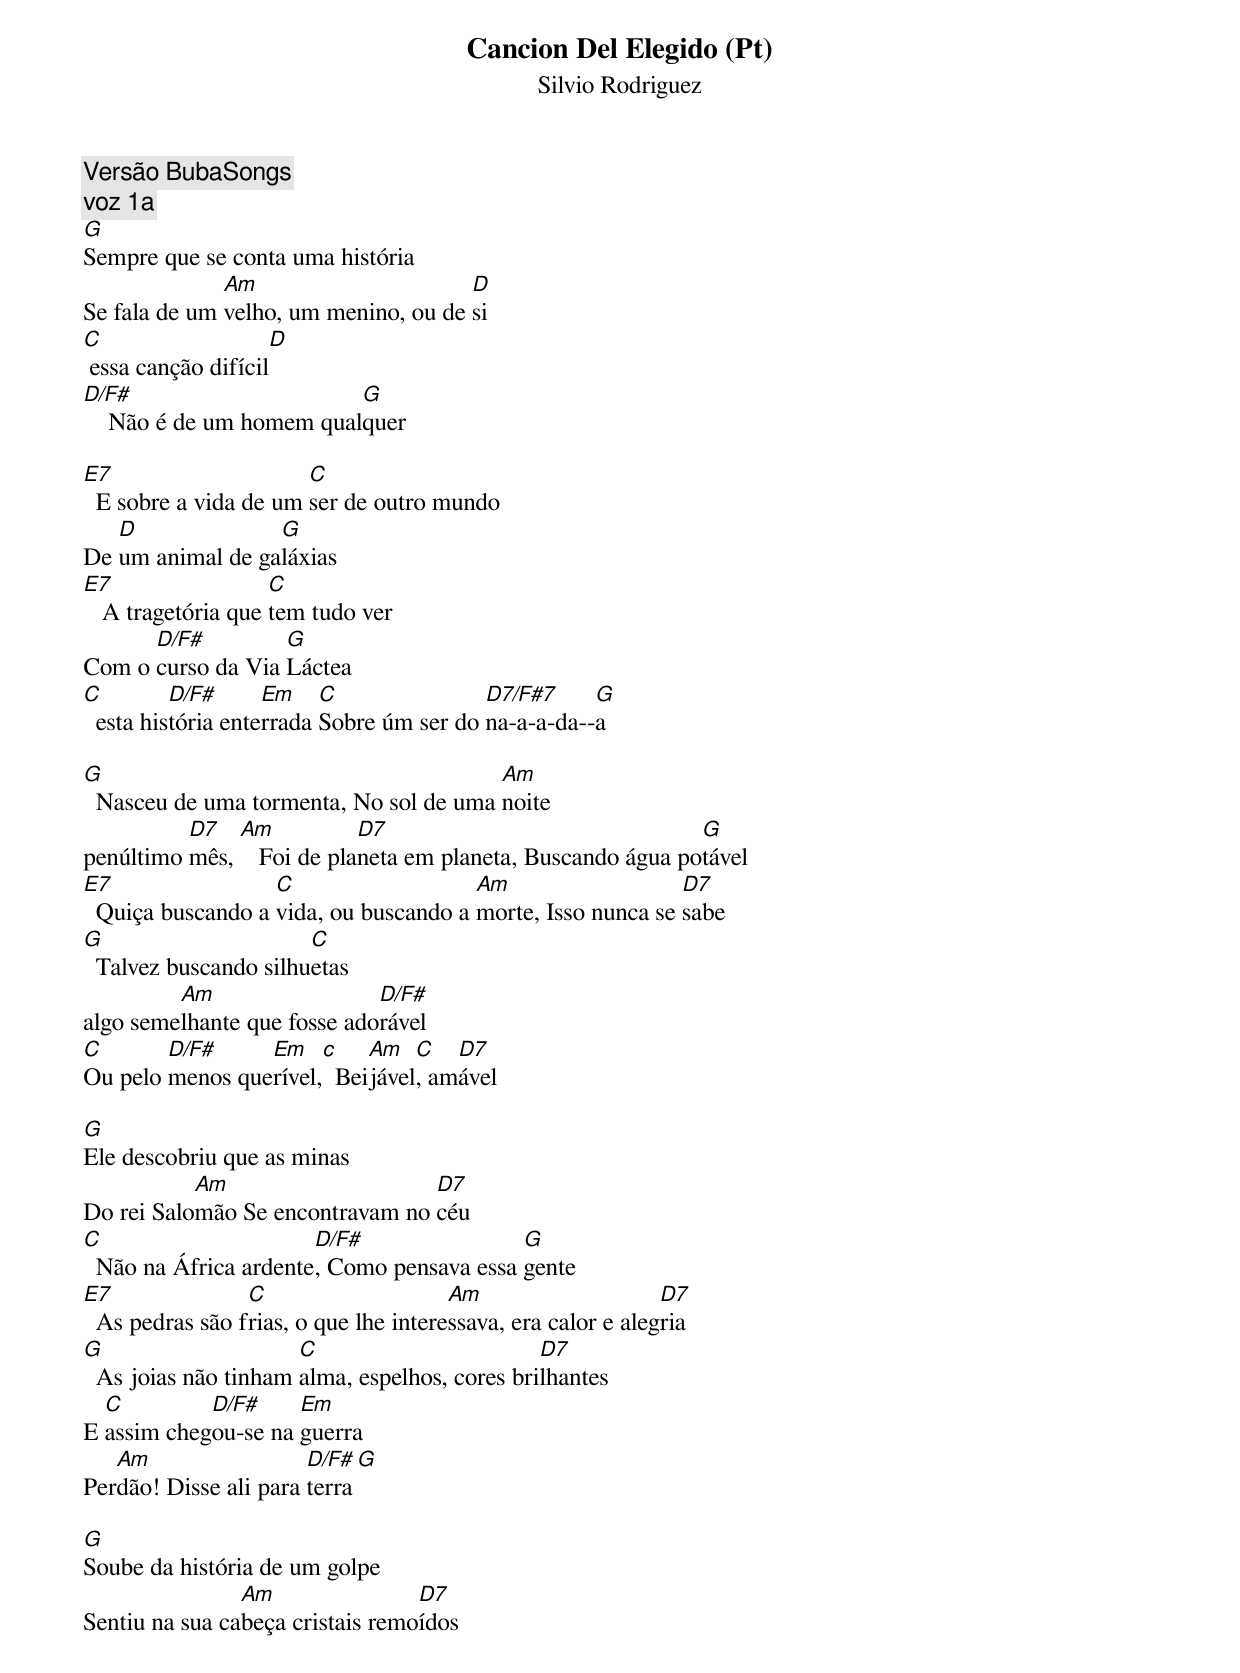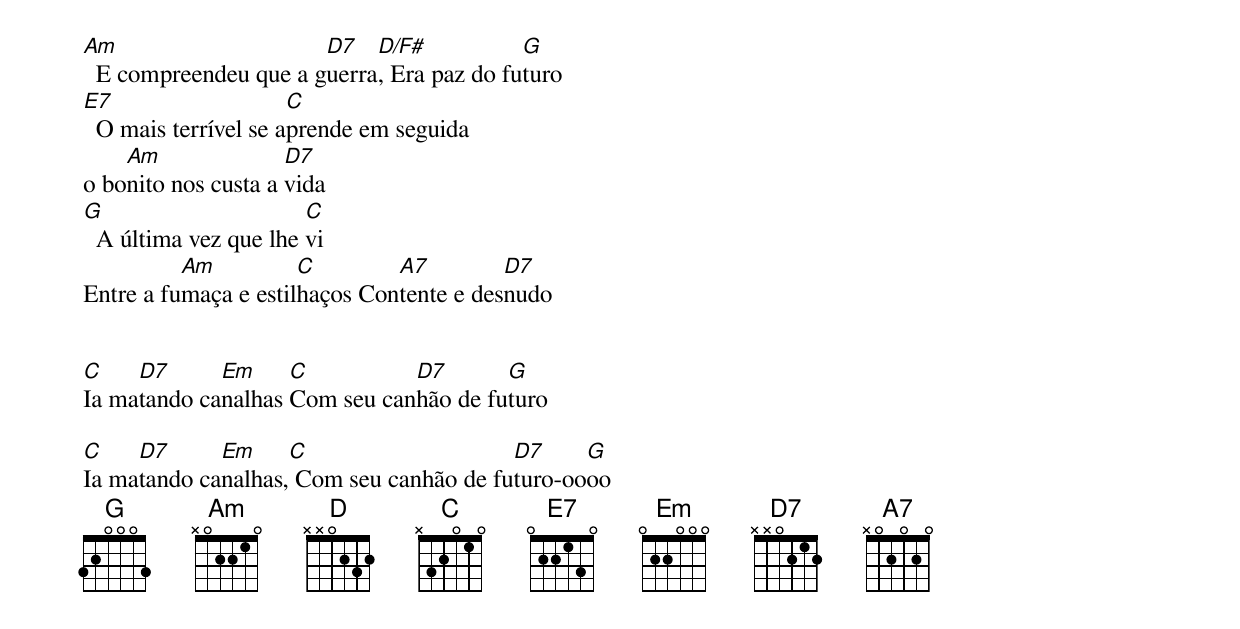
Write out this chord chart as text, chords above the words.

Cancion Del Elegido (Pt)
Silvio Rodriguez

Versão BubaSongs
voz 1a
G
Sempre que se conta uma história
              Am                      D
Se fala de um velho, um menino, ou de si
C                   D
 essa canção difícil
D/F#                      G
    Não é de um homem qualquer

E7                     C
  E sobre a vida de um ser de outro mundo
   D              G
De um animal de galáxias
E7                  C
   A tragetória que tem tudo ver
      D/F#         G
Com o curso da Via Láctea
C         D/F#      Em    C               D7/F#7     G
  esta história enterrada Sobre úm ser do na-a-a-da--a

G                                       Am
  Nasceu de uma tormenta, No sol de uma noite
          D7   Am           D7                               G
penúltimo mês,    Foi de planeta em planeta, Buscando água potável
E7                 C                   Am                   D7
  Quiça buscando a vida, ou buscando a morte, Isso nunca se sabe
G                      C
  Talvez buscando silhuetas
         Am                  D/F#
algo semelhante que fosse adorável
C       D/F#     Em    c    Am   C   D7
Ou pelo menos querível,  Beijável, amável

G
Ele descobriu que as minas
           Am                    D7
Do rei Salomão Se encontravam no céu
C                      D/F#                G
  Não na África ardente, Como pensava essa gente
E7               C                     Am                     D7
  As pedras são frias, o que lhe interessava, era calor e alegria
G                     C                        D7
  As joias não tinham alma, espelhos, cores brilhantes
  C         D/F#     Em
E assim chegou-se na guerra
   Am                  D/F#   G
Perdão! Disse ali para terra

G
Soube da história de um golpe
                Am                D7
Sentiu na sua cabeça cristais remoídos
Am                     D7   D/F#           G
  E compreendeu que a guerra, Era paz do futuro
E7                    C
  O mais terrível se aprende em seguida
    Am               D7
o bonito nos custa a vida
G                      C
  A última vez que lhe vi
          Am          C        A7         D7
Entre a fumaça e estilhaços Contente e desnudo


C    D7      Em     C          D7       G
Ia matando canalhas Com seu canhão de futuro

C    D7      Em     C                    D7     G
Ia matando canalhas, Com seu canhão de futuro-oooo
